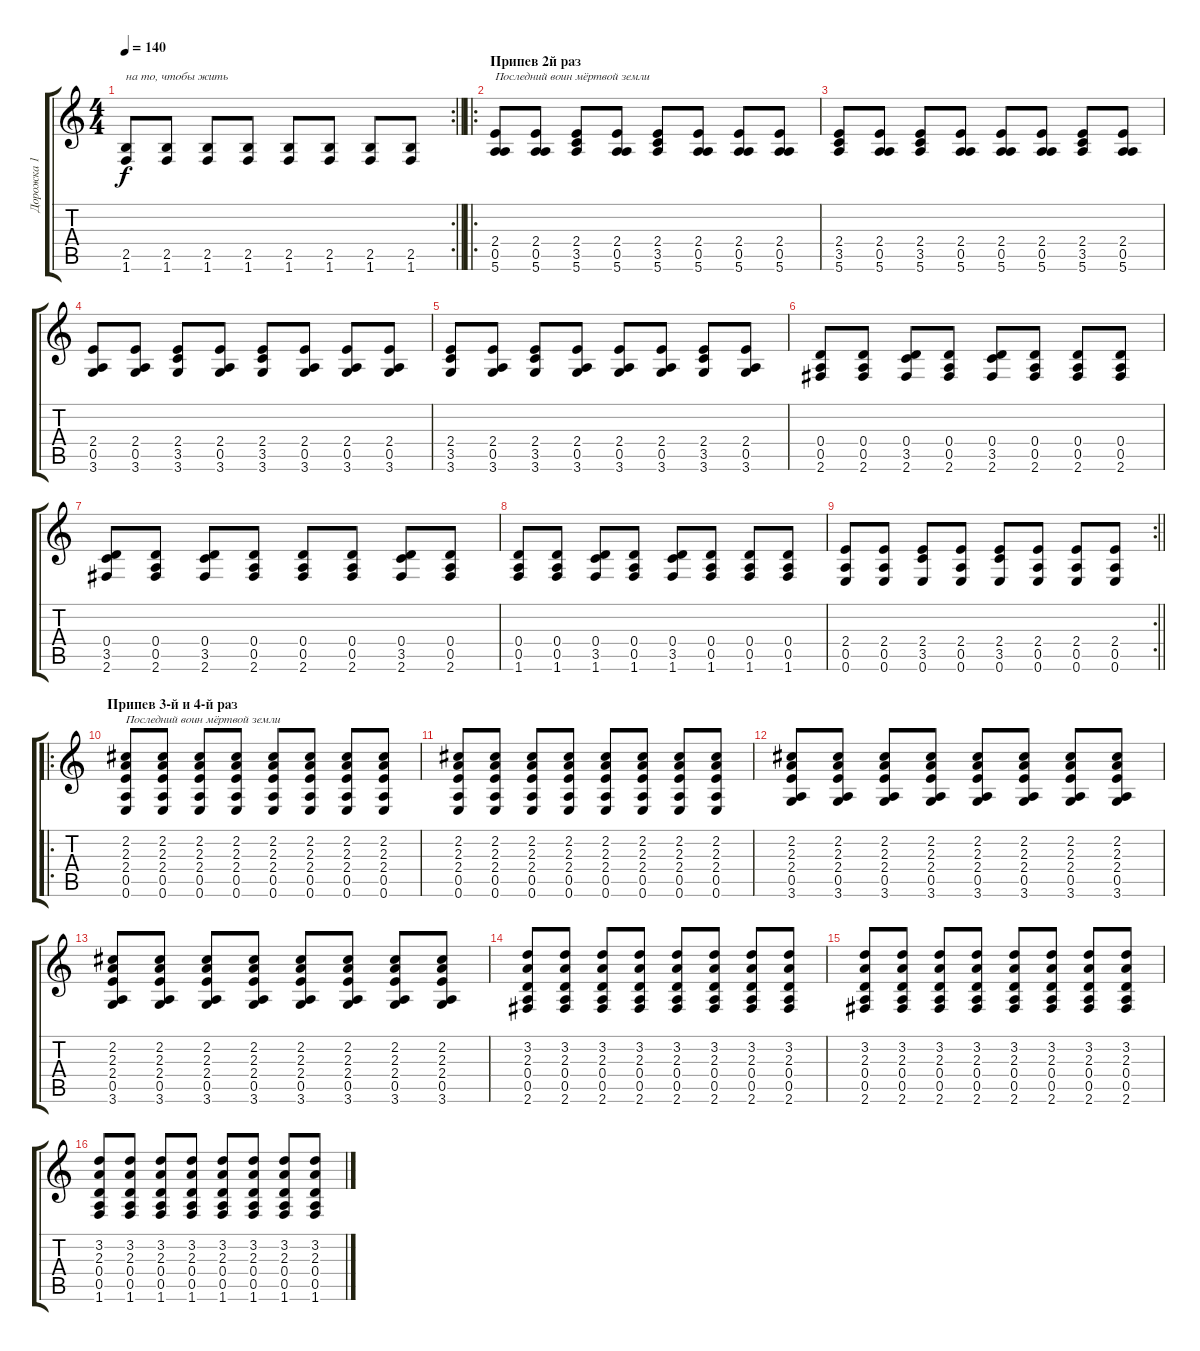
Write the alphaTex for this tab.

\track ("Дорожка 1" "Дорожка 1") {instrument acousticguitarnylon}
\staff {score tabs}
\tuning (E4 B3 G3 D3 A2 E2) {hide}
\rc 2
\ts (4 4)
\tempo 140
\clef g2
\barLineRight lightlight
\ks c
(2.5 1.6).8{txt "на то, чтобы жить" dy f} (2.5 1.6).8 (2.5 1.6).8 (2.5 1.6).8 (2.5 1.6).8 (2.5 1.6).8 (2.5 1.6).8 (2.5 1.6).8 |
\ro
\section ("" "Припев 2й раз")
(2.4 0.5 5.6).8{txt "Последний воин мёртвой земли"} (2.4 0.5 5.6).8 (2.4 3.5 5.6).8 (2.4 0.5 5.6).8 (2.4 3.5 5.6).8 (2.4 0.5 5.6).8 (2.4 0.5 5.6).8 (2.4 0.5 5.6).8 |
(2.4 3.5 5.6).8 (2.4 0.5 5.6).8 (2.4 3.5 5.6).8 (2.4 0.5 5.6).8 (2.4 0.5 5.6).8 (2.4 0.5 5.6).8 (2.4 3.5 5.6).8 (2.4 0.5 5.6).8 |
(2.4 0.5 3.6).8 (2.4 0.5 3.6).8 (2.4 3.5 3.6).8 (2.4 0.5 3.6).8 (2.4 3.5 3.6).8 (2.4 0.5 3.6).8 (2.4 0.5 3.6).8 (2.4 0.5 3.6).8 |
(2.4 3.5 3.6).8 (2.4 0.5 3.6).8 (2.4 3.5 3.6).8 (2.4 0.5 3.6).8 (2.4 0.5 3.6).8 (2.4 0.5 3.6).8 (2.4 3.5 3.6).8 (2.4 0.5 3.6).8 |
(0.4 0.5 2.6).8 (0.4 0.5 2.6).8 (0.4 3.5 2.6).8 (0.4 0.5 2.6).8 (0.4 3.5 2.6).8 (0.4 0.5 2.6).8 (0.4 0.5 2.6).8 (0.4 0.5 2.6).8 |
(0.4 3.5 2.6).8 (0.4 0.5 2.6).8 (0.4 3.5 2.6).8 (0.4 0.5 2.6).8 (0.4 0.5 2.6).8 (0.4 0.5 2.6).8 (0.4 3.5 2.6).8 (0.4 0.5 2.6).8 |
(0.4 0.5 1.6).8 (0.4 0.5 1.6).8 (0.4 3.5 1.6).8 (0.4 0.5 1.6).8 (0.4 3.5 1.6).8 (0.4 0.5 1.6).8 (0.4 0.5 1.6).8 (0.4 0.5 1.6).8 |
\rc 2
\barLineRight lightlight
(2.4 0.5 0.6).8 (2.4 0.5 0.6).8 (2.4 3.5 0.6).8 (2.4 0.5 0.6).8 (2.4 3.5 0.6).8 (2.4 0.5 0.6).8 (2.4 0.5 0.6).8 (2.4 0.5 0.6).8 |
\ro
\section ("" "Припев 3-й и 4-й раз")
(2.2 2.3 2.4 0.5 0.6).8{txt "Последний воин мёртвой земли"} (2.2 2.3 2.4 0.5 0.6).8 (2.2 2.3 2.4 0.5 0.6).8 (2.2 2.3 2.4 0.5 0.6).8 (2.2 2.3 2.4 0.5 0.6).8 (2.2 2.3 2.4 0.5 0.6).8 (2.2 2.3 2.4 0.5 0.6).8 (2.2 2.3 2.4 0.5 0.6).8 |
(2.2 2.3 2.4 0.5 0.6).8 (2.2 2.3 2.4 0.5 0.6).8 (2.2 2.3 2.4 0.5 0.6).8 (2.2 2.3 2.4 0.5 0.6).8 (2.2 2.3 2.4 0.5 0.6).8 (2.2 2.3 2.4 0.5 0.6).8 (2.2 2.3 2.4 0.5 0.6).8 (2.2 2.3 2.4 0.5 0.6).8 |
(2.2 2.3 2.4 0.5 3.6).8 (2.2 2.3 2.4 0.5 3.6).8 (2.2 2.3 2.4 0.5 3.6).8 (2.2 2.3 2.4 0.5 3.6).8 (2.2 2.3 2.4 0.5 3.6).8 (2.2 2.3 2.4 0.5 3.6).8 (2.2 2.3 2.4 0.5 3.6).8 (2.2 2.3 2.4 0.5 3.6).8 |
(2.2 2.3 2.4 0.5 3.6).8 (2.2 2.3 2.4 0.5 3.6).8 (2.2 2.3 2.4 0.5 3.6).8 (2.2 2.3 2.4 0.5 3.6).8 (2.2 2.3 2.4 0.5 3.6).8 (2.2 2.3 2.4 0.5 3.6).8 (2.2 2.3 2.4 0.5 3.6).8 (2.2 2.3 2.4 0.5 3.6).8 |
(3.2 2.3 0.4 0.5 2.6).8 (3.2 2.3 0.4 0.5 2.6).8 (3.2 2.3 0.4 0.5 2.6).8 (3.2 2.3 0.4 0.5 2.6).8 (3.2 2.3 0.4 0.5 2.6).8 (3.2 2.3 0.4 0.5 2.6).8 (3.2 2.3 0.4 0.5 2.6).8 (3.2 2.3 0.4 0.5 2.6).8 |
(3.2 2.3 0.4 0.5 2.6).8 (3.2 2.3 0.4 0.5 2.6).8 (3.2 2.3 0.4 0.5 2.6).8 (3.2 2.3 0.4 0.5 2.6).8 (3.2 2.3 0.4 0.5 2.6).8 (3.2 2.3 0.4 0.5 2.6).8 (3.2 2.3 0.4 0.5 2.6).8 (3.2 2.3 0.4 0.5 2.6).8 |
(3.2 2.3 0.4 0.5 1.6).8 (3.2 2.3 0.4 0.5 1.6).8 (3.2 2.3 0.4 0.5 1.6).8 (3.2 2.3 0.4 0.5 1.6).8 (3.2 2.3 0.4 0.5 1.6).8 (3.2 2.3 0.4 0.5 1.6).8 (3.2 2.3 0.4 0.5 1.6).8 (3.2 2.3 0.4 0.5 1.6).8
